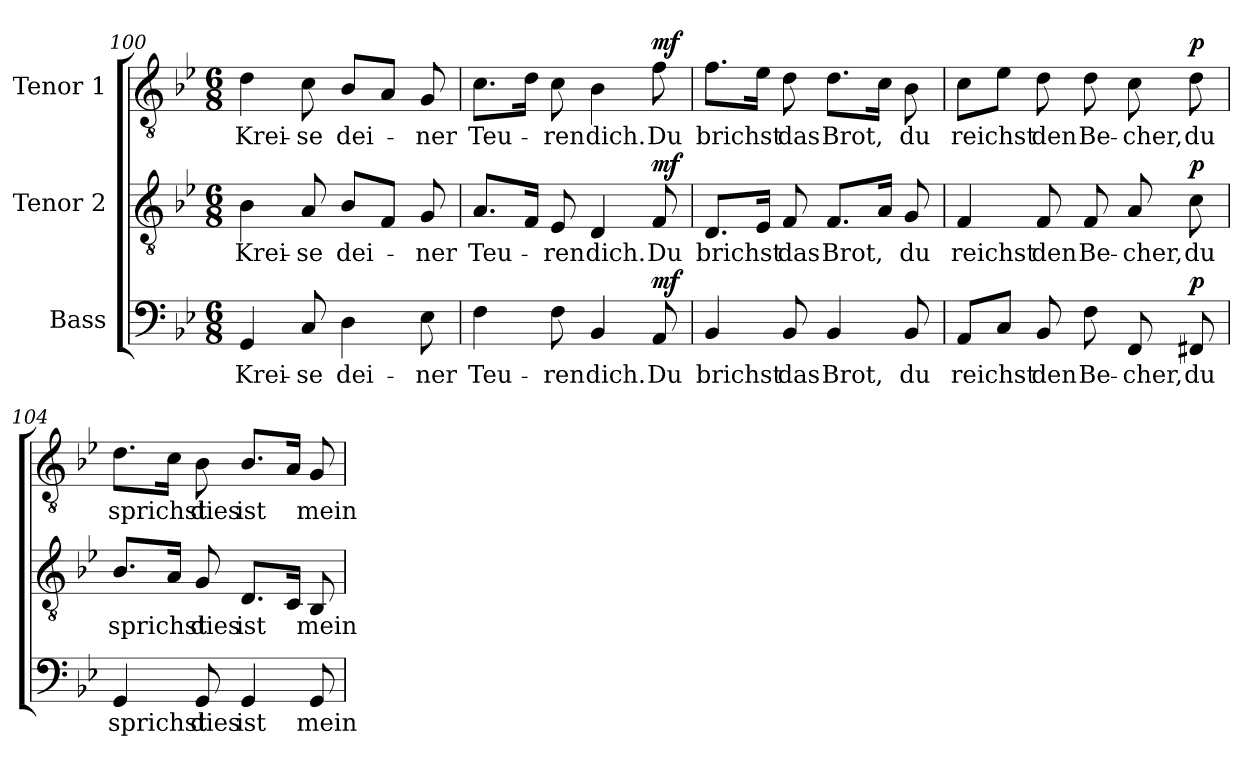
**kern	**text	**dynam	**kern	**text	**dynam	**kern	**text	**dynam
*part3	*part3	*part3	*part2	*part2	*part2	*part1	*part1	*part1
*staff3	*staff3	*staff3	*staff2	*staff2	*staff2	*staff1	*staff1	*staff1
*I"Bass	*	*	*I"Tenor 2	*	*	*I"Tenor 1	*	*
*clefF4	*	*	*clefGv2	*	*	*clefGv2	*	*
*k[b-e-]	*	*	*k[b-e-]	*	*	*k[b-e-]	*	*
*B-:	*	*	*B-:	*	*	*B-:	*	*
*M6/8	*	*	*M6/8	*	*	*M6/8	*	*
=100	=100	=100	=100	=100	=100	=100	=100	=100
!	!LO:LY:b	!	!	!LO:LY:b	!	!	!LO:LY:b	!
4GG/	Krei-	.	4B-\	Krei-	.	4d\	Krei-	.
!	!LO:LY:b	!	!	!LO:LY:b	!	!	!LO:LY:b	!
8C/	-se	.	8A/	-se	.	8c\	-se	.
!	!LO:LY:b	!	!	!LO:LY:b	!	!	!LO:LY:b	!
4D\	dei-	.	8B-/L	dei-	.	8B-/L	dei-	.
.	.	.	8F/J	.	.	8A/J	.	.
!	!LO:LY:b	!	!	!LO:LY:b	!	!	!LO:LY:b	!
8E-\	-ner	.	8G/	-ner	.	8G/	-ner	.
=101	=101	=101	=101	=101	=101	=101	=101	=101
!	!LO:LY:b	!	!	!LO:LY:b	!	!	!LO:LY:b	!
4F\	Teu-	.	8.A/L	Teu-	.	8.c\L	Teu-	.
.	.	.	16F/Jk	.	.	16d\Jk	.	.
!	!LO:LY:b	!	!	!LO:LY:b	!	!	!LO:LY:b	!
8F\	-ren	.	8E-/	-ren	.	8c\	-ren	.
!	!LO:LY:b	!	!	!LO:LY:b	!	!	!LO:LY:b	!
4BB-/	dich.	.	4D/	dich.	.	4B-\	dich.	.
!	!LO:LY:b	!LO:DY:a	!	!LO:LY:b	!LO:DY:a	!	!LO:LY:b	!LO:DY:a
8AA/	Du	mf	8F/	Du	mf	8f\	Du	mf
!!LO:PB:g=z
=102	=102	=102	=102	=102	=102	=102	=102	=102
!	!LO:LY:b	!	!	!LO:LY:b	!	!	!LO:LY:b	!
4BB-/	brichst	.	8.D/L	brichst	.	8.f\L	brichst	.
.	.	.	16E-/Jk	.	.	16e-\Jk	.	.
!	!LO:LY:b	!	!	!LO:LY:b	!	!	!LO:LY:b	!
8BB-/	das	.	8F/	das	.	8d\	das	.
!	!LO:LY:b	!	!	!LO:LY:b	!	!	!LO:LY:b	!
4BB-/	Brot,	.	8.F/L	Brot,	.	8.d\L	Brot,	.
.	.	.	16A/Jk	.	.	16c\Jk	.	.
!	!LO:LY:b	!	!	!LO:LY:b	!	!	!LO:LY:b	!
8BB-/	du	.	8G/	du	.	8B-\	du	.
=103	=103	=103	=103	=103	=103	=103	=103	=103
!	!LO:LY:b	!	!	!LO:LY:b	!	!	!LO:LY:b	!
8AA/L	reichst	.	4F/	reichst	.	8c\L	reichst	.
8C/J	.	.	.	.	.	8e-\J	.	.
!	!LO:LY:b	!	!	!LO:LY:b	!	!	!LO:LY:b	!
8BB-/	den	.	8F/	den	.	8d\	den	.
!	!LO:LY:b	!	!	!LO:LY:b	!	!	!LO:LY:b	!
8F\	Be-	.	8F/	Be-	.	8d\	Be-	.
!	!LO:LY:b	!	!	!LO:LY:b	!	!	!LO:LY:b	!
8FF/	-cher,	.	8A/	-cher,	.	8c\	-cher,	.
!	!LO:LY:b	!LO:DY:a	!	!LO:LY:b	!LO:DY:a	!	!LO:LY:b	!LO:DY:a
8FF#X/	du	p	8c\	du	p	8d\	du	p
=104	=104	=104	=104	=104	=104	=104	=104	=104
!	!LO:LY:b	!	!	!LO:LY:b	!	!	!LO:LY:b	!
4GG/	sprichst	.	8.B-/L	sprichst	.	8.d\L	sprichst	.
.	.	.	16A/Jk	.	.	16c\Jk	.	.
!	!LO:LY:b	!	!	!LO:LY:b	!	!	!LO:LY:b	!
8GG/	dies	.	8G/	dies	.	8B-\	dies	.
!	!LO:LY:b	!	!	!LO:LY:b	!	!	!LO:LY:b	!
4GG/	ist	.	8.D/L	ist	.	8.B-/L	ist	.
.	.	.	16C/Jk	.	.	16A/Jk	.	.
!	!LO:LY:b	!	!	!LO:LY:b	!	!	!LO:LY:b	!
8GG/	mein	.	8BB-/	mein	.	8G/	mein	.
=	=	=	=	=	=	=	=	=
*-	*-	*-	*-	*-	*-	*-	*-	*-
